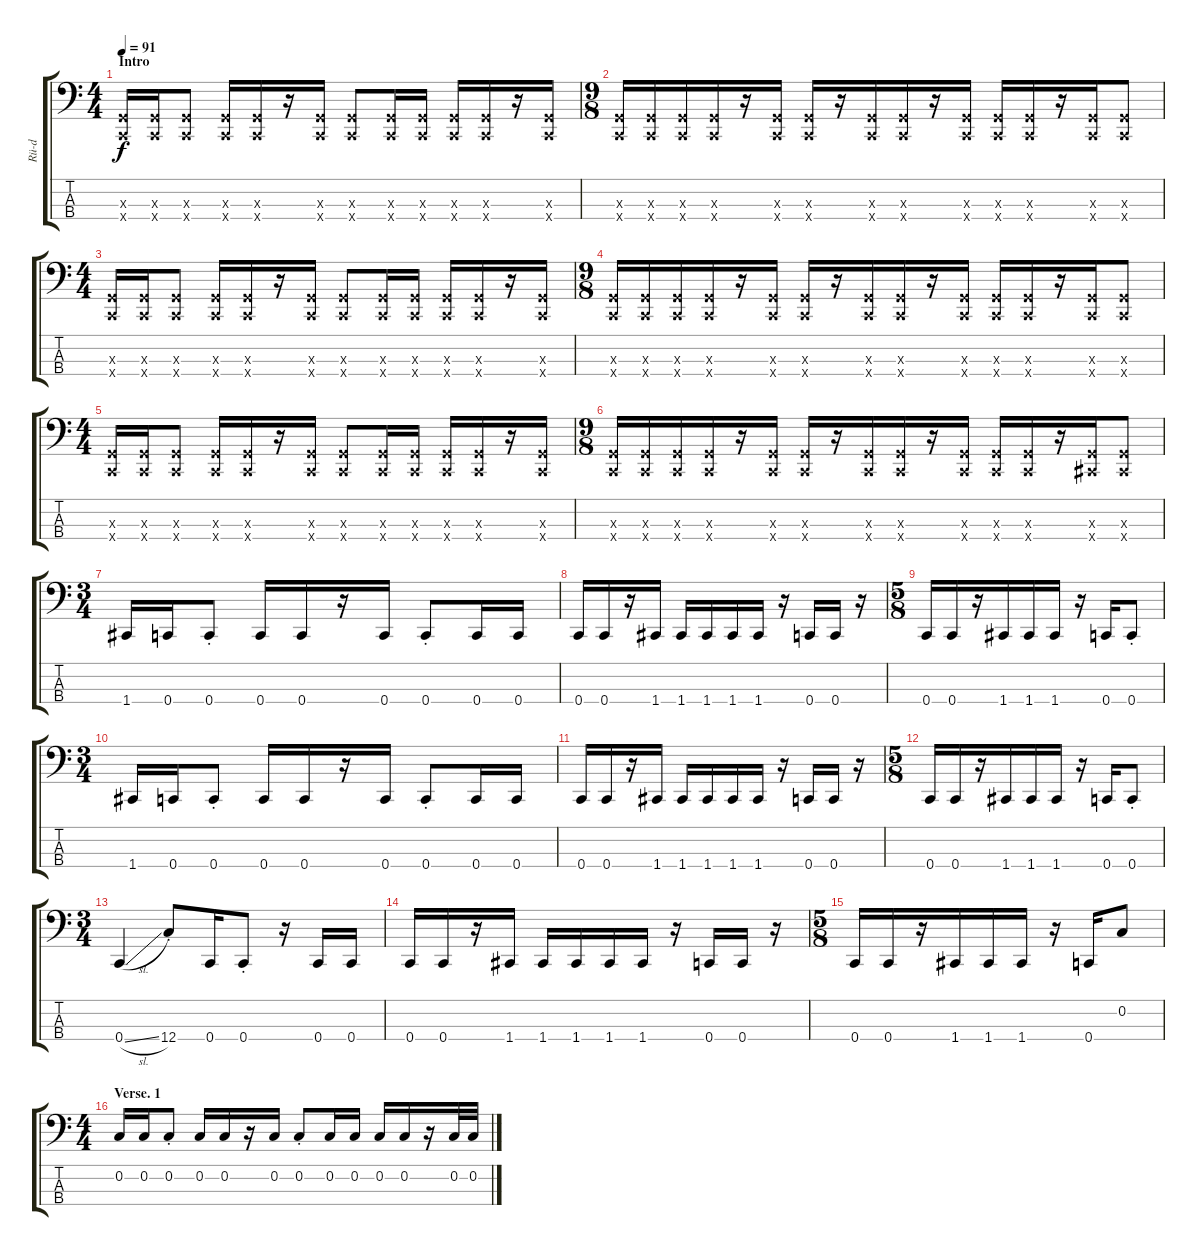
\track ("Rü-d" "Rü-d") {instrument electricbassfinger}
\staff {score tabs}
\tuning (F2 C2 G1 C1) {hide}
\ts (4 4)
\section ("" "Intro")
\tempo 91
\clef f4
\ks c
(0.3{x} 0.4{x}).16{dy f instrument electricbassfinger} (0.3{x} 0.4{x}).16 (0.3{x} 0.4{x}).8 (0.3{x} 0.4{x}).16 (0.3{x} 0.4{x}).16 r.16 (0.3{x} 0.4{x}).16 (0.3{x} 0.4{x}).8 (0.3{x} 0.4{x}).16 (0.3{x} 0.4{x}).16 (0.3{x} 0.4{x}).16 (0.3{x} 0.4{x}).16 r.16 (0.3{x} 0.4{x}).16 |
\ts (9 8)
(0.3{x} 0.4{x}).16 (0.3{x} 0.4{x}).16 (0.3{x} 0.4{x}).16 (0.3{x} 0.4{x}).16 r.16 (0.3{x} 0.4{x}).16 (0.3{x} 0.4{x}).16 r.16 (0.3{x} 0.4{x}).16 (0.3{x} 0.4{x}).16 r.16 (0.3{x} 0.4{x}).16 (0.3{x} 0.4{x}).16 (0.3{x} 0.4{x}).16 r.16 (0.3{x} 0.4{x}).16 (0.3{x} 0.4{x}).8 |
\ts (4 4)
(0.3{x} 0.4{x}).16 (0.3{x} 0.4{x}).16 (0.3{x} 0.4{x}).8 (0.3{x} 0.4{x}).16 (0.3{x} 0.4{x}).16 r.16 (0.3{x} 0.4{x}).16 (0.3{x} 0.4{x}).8 (0.3{x} 0.4{x}).16 (0.3{x} 0.4{x}).16 (0.3{x} 0.4{x}).16 (0.3{x} 0.4{x}).16 r.16 (0.3{x} 0.4{x}).16 |
\ts (9 8)
(0.3{x} 0.4{x}).16 (0.3{x} 0.4{x}).16 (0.3{x} 0.4{x}).16 (0.3{x} 0.4{x}).16 r.16 (0.3{x} 0.4{x}).16 (0.3{x} 0.4{x}).16 r.16 (0.3{x} 0.4{x}).16 (0.3{x} 0.4{x}).16 r.16 (0.3{x} 0.4{x}).16 (0.3{x} 0.4{x}).16 (0.3{x} 0.4{x}).16 r.16 (0.3{x} 0.4{x}).16 (0.3{x} 0.4{x}).8 |
\ts (4 4)
(0.3{x} 0.4{x}).16 (0.3{x} 0.4{x}).16 (0.3{x} 0.4{x}).8 (0.3{x} 0.4{x}).16 (0.3{x} 0.4{x}).16 r.16 (0.3{x} 0.4{x}).16 (0.3{x} 0.4{x}).8 (0.3{x} 0.4{x}).16 (0.3{x} 0.4{x}).16 (0.3{x} 0.4{x}).16 (0.3{x} 0.4{x}).16 r.16 (0.3{x} 0.4{x}).16 |
\ts (9 8)
(0.3{x} 0.4{x}).16 (0.3{x} 0.4{x}).16 (0.3{x} 0.4{x}).16 (0.3{x} 0.4{x}).16 r.16 (0.3{x} 0.4{x}).16 (0.3{x} 0.4{x}).16 r.16 (0.3{x} 0.4{x}).16 (0.3{x} 0.4{x}).16 r.16 (0.3{x} 0.4{x}).16 (0.3{x} 0.4{x}).16 (0.3{x} 0.4{x}).16 r.16 (0.3{x} 1.4{x}).16 (0.3{x} 1.4{x}).8 |
\ts (3 4)
1.4.16 0.4.16 0.4{st}.8 0.4.16 0.4.16 r.16 0.4.16 0.4{st}.8 0.4.16 0.4.16 |
0.4.16 0.4.16 r.16 1.4.16 1.4.16 1.4.16 1.4.16 1.4.16 r.16 0.4.16 0.4.16 r.16 |
\ts (5 8)
0.4.16 0.4.16 r.16 1.4.16 1.4.16 1.4.16 r.16 0.4.16 0.4{st}.8 |
\ts (3 4)
1.4.16 0.4.16 0.4{st}.8 0.4.16 0.4.16 r.16 0.4.16 0.4{st}.8 0.4.16 0.4.16 |
0.4.16 0.4.16 r.16 1.4.16 1.4.16 1.4.16 1.4.16 1.4.16 r.16 0.4.16 0.4.16 r.16 |
\ts (5 8)
0.4.16 0.4.16 r.16 1.4.16 1.4.16 1.4.16 r.16 0.4.16 0.4{st}.8 |
\ts (3 4)
0.4{sl}.4 12.4{st}.8 0.4.16 0.4{st}.8 r.16 0.4.16 0.4.16 |
0.4.16 0.4.16 r.16 1.4.16 1.4.16 1.4.16 1.4.16 1.4.16 r.16 0.4.16 0.4.16 r.16 |
\ts (5 8)
0.4.16 0.4.16 r.16 1.4.16 1.4.16 1.4.16 r.16 0.4.16 0.2.8 |
\ts (4 4)
\section ("" "Verse. 1 ")
0.2.16 0.2.16 0.2{st}.8 0.2.16 0.2.16 r.16 0.2.16 0.2{st}.8 0.2.16 0.2.16 0.2.16 0.2.16 r.16 0.2.32 0.2.32
